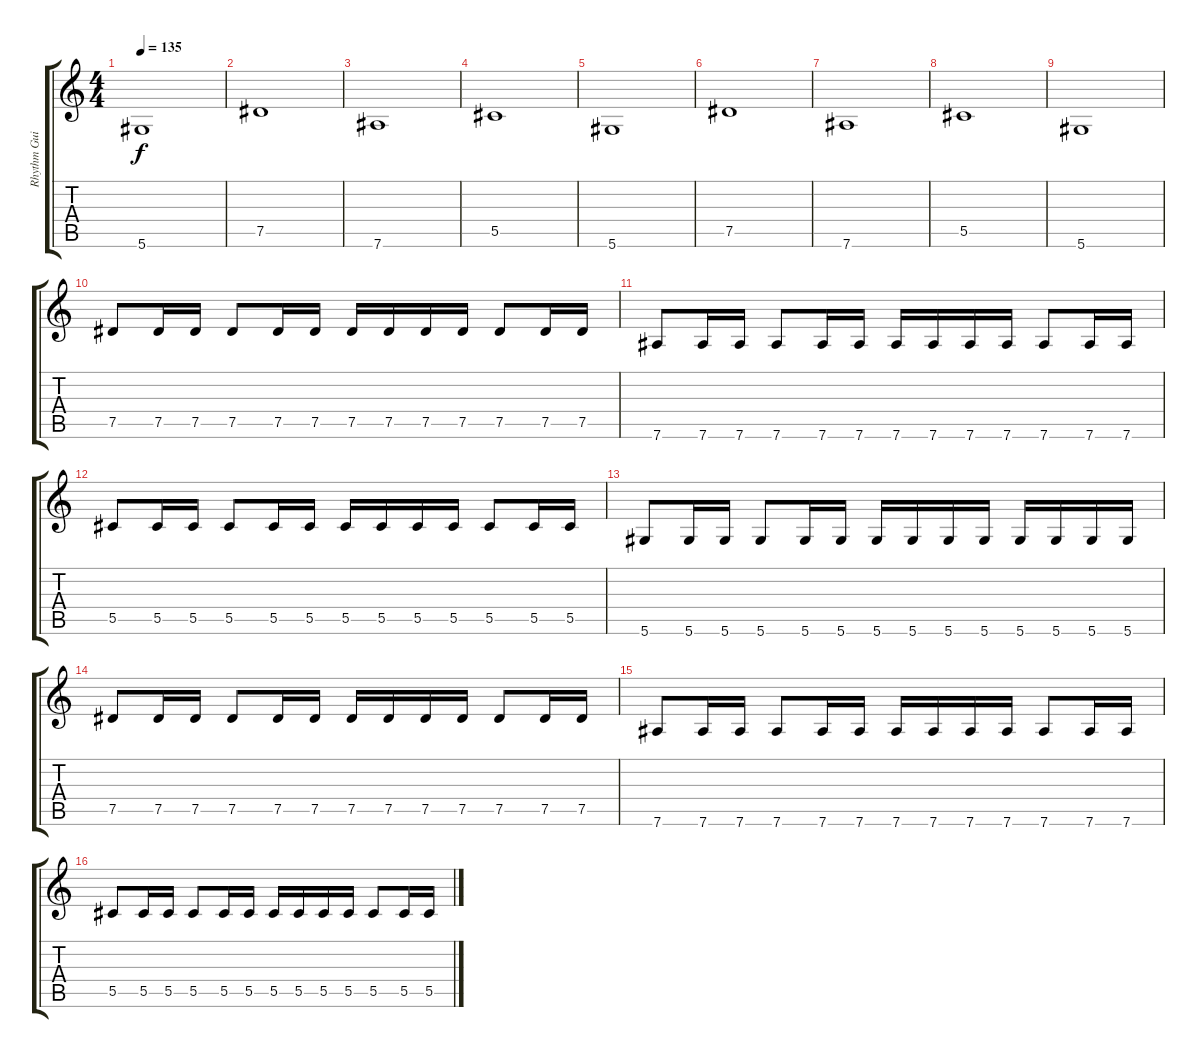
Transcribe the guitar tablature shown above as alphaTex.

\track ("Rhythm Guitar 1" "Rhythm Gui") {instrument distortionguitar}
\staff {score tabs}
\tuning (Eb4 Bb3 Gb3 Db3 Ab2 Eb2) {hide}
\ts (4 4)
\tempo 135
\clef g2
\ks c
5.6.1{dy f} |
7.5.1 |
7.6.1 |
5.5.1 |
5.6.1 |
7.5.1 |
7.6.1 |
5.5.1 |
5.6.1 |
7.5.8 7.5.16 7.5.16 7.5.8 7.5.16 7.5.16 7.5.16 7.5.16 7.5.16 7.5.16 7.5.8 7.5.16 7.5.16 |
7.6.8 7.6.16 7.6.16 7.6.8 7.6.16 7.6.16 7.6.16 7.6.16 7.6.16 7.6.16 7.6.8 7.6.16 7.6.16 |
5.5.8 5.5.16 5.5.16 5.5.8 5.5.16 5.5.16 5.5.16 5.5.16 5.5.16 5.5.16 5.5.8 5.5.16 5.5.16 |
5.6.8 5.6.16 5.6.16 5.6.8 5.6.16 5.6.16 5.6.16 5.6.16 5.6.16 5.6.16 5.6.16 5.6.16 5.6.16 5.6.16 |
7.5.8 7.5.16 7.5.16 7.5.8 7.5.16 7.5.16 7.5.16 7.5.16 7.5.16 7.5.16 7.5.8 7.5.16 7.5.16 |
7.6.8 7.6.16 7.6.16 7.6.8 7.6.16 7.6.16 7.6.16 7.6.16 7.6.16 7.6.16 7.6.8 7.6.16 7.6.16 |
5.5.8 5.5.16 5.5.16 5.5.8 5.5.16 5.5.16 5.5.16 5.5.16 5.5.16 5.5.16 5.5.8 5.5.16 5.5.16
